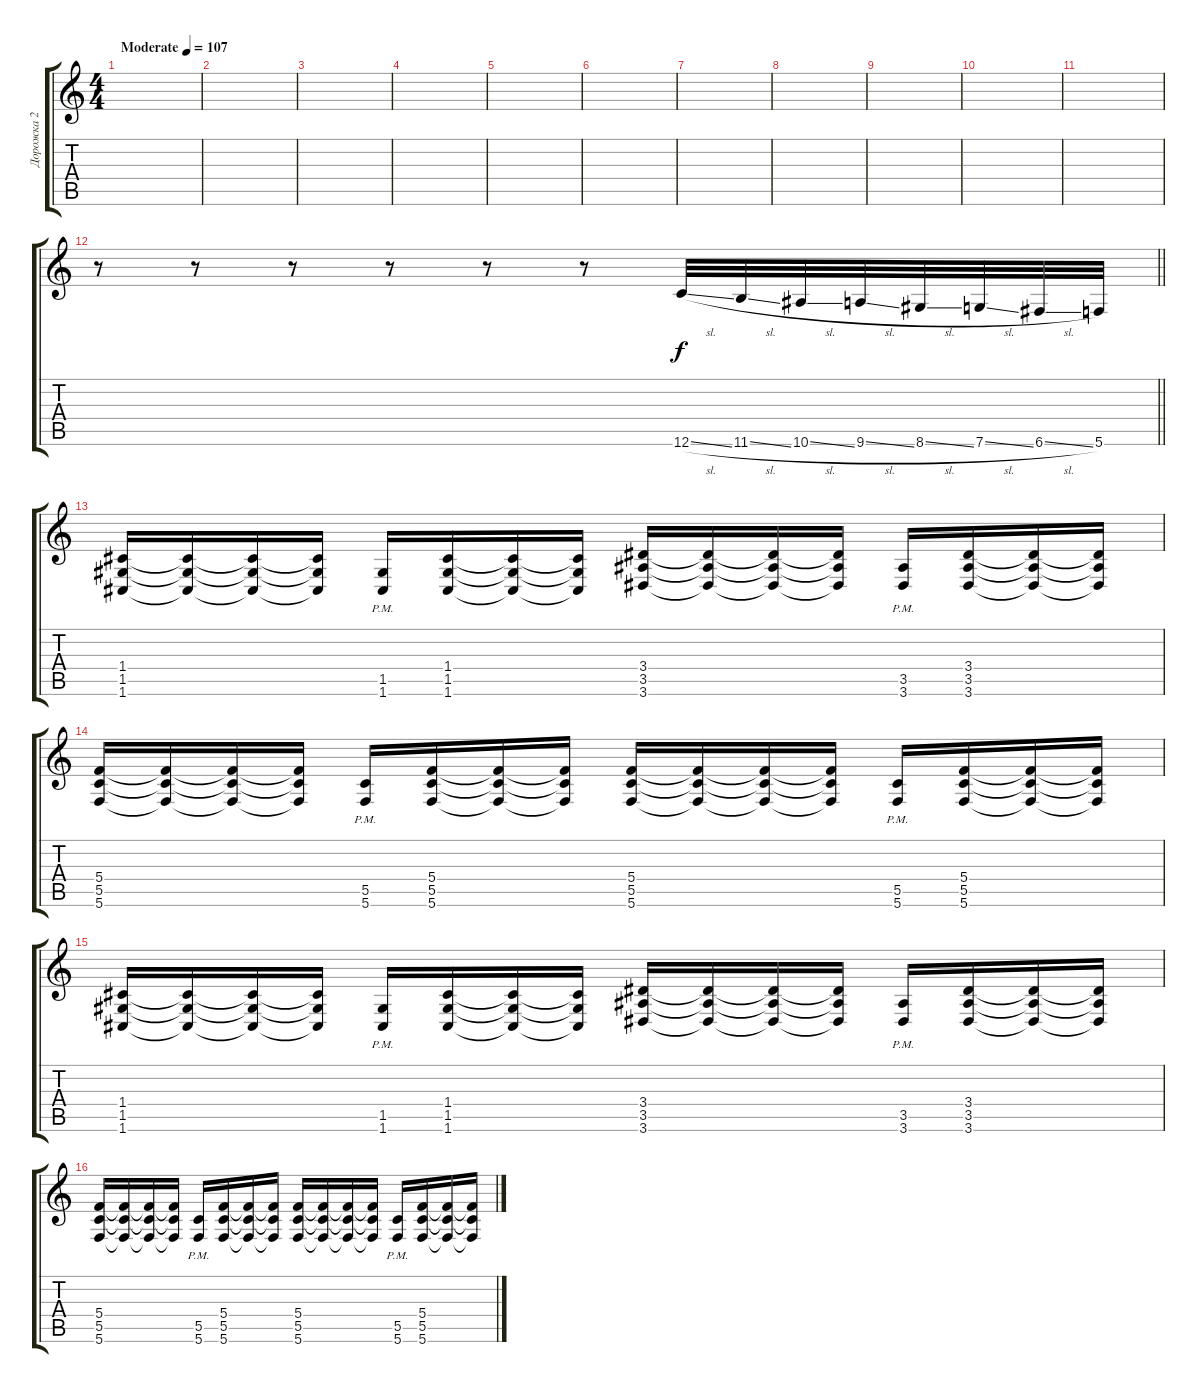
\track ("Дорожка 2" "Дорожка 2") {instrument distortionguitar}
\staff {score tabs}
\tuning (D4 A3 F3 C3 G2 C2) {hide}
\ts (4 4)
\section ("" "")
\tempo (107 "Moderate")
\clef g2
\ks c
|
|
|
|
|
|
|
|
|
|
|
\barLineRight lightlight
r.8 r.8 r.8 r.8 r.8 r.8 12.6{sl}.32 11.6{sl}.32 10.6{sl}.32 9.6{sl}.32 8.6{sl}.32 7.6{sl}.32 6.6{sl}.32 5.6.32 |
\section ("" "")
(1.4 1.5 1.6).16 (1.4{t} 1.5{t} 1.6{t}).16 (1.4{t} 1.5{t} 1.6{t}).16 (1.4{t} 1.5{t} 1.6{t}).16 (1.5{pm} 1.6{pm}).16 (1.4 1.5 1.6).16 (1.4{t} 1.5{t} 1.6{t}).16 (1.4{t} 1.5{t} 1.6{t}).16 (3.4 3.5 3.6).16 (3.4{t} 3.5{t} 3.6{t}).16 (3.4{t} 3.5{t} 3.6{t}).16 (3.4{t} 3.5{t} 3.6{t}).16 (3.5{pm} 3.6{pm}).16 (3.4 3.5 3.6).16 (3.4{t} 3.5{t} 3.6{t}).16 (3.4{t} 3.5{t} 3.6{t}).16 |
(5.4 5.5 5.6).16 (5.4{t} 5.5{t} 5.6{t}).16 (5.4{t} 5.5{t} 5.6{t}).16 (5.4{t} 5.5{t} 5.6{t}).16 (5.5{pm} 5.6{pm}).16 (5.4 5.5 5.6).16 (5.4{t} 5.5{t} 5.6{t}).16 (5.4{t} 5.5{t} 5.6{t}).16 (5.4 5.5 5.6).16 (5.4{t} 5.5{t} 5.6{t}).16 (5.4{t} 5.5{t} 5.6{t}).16 (5.4{t} 5.5{t} 5.6{t}).16 (5.5{pm} 5.6{pm}).16 (5.4 5.5 5.6).16 (5.4{t} 5.5{t} 5.6{t}).16 (5.4{t} 5.5{t} 5.6{t}).16 |
(1.4 1.5 1.6).16 (1.4{t} 1.5{t} 1.6{t}).16 (1.4{t} 1.5{t} 1.6{t}).16 (1.4{t} 1.5{t} 1.6{t}).16 (1.5{pm} 1.6{pm}).16 (1.4 1.5 1.6).16 (1.4{t} 1.5{t} 1.6{t}).16 (1.4{t} 1.5{t} 1.6{t}).16 (3.4 3.5 3.6).16 (3.4{t} 3.5{t} 3.6{t}).16 (3.4{t} 3.5{t} 3.6{t}).16 (3.4{t} 3.5{t} 3.6{t}).16 (3.5{pm} 3.6{pm}).16 (3.4 3.5 3.6).16 (3.4{t} 3.5{t} 3.6{t}).16 (3.4{t} 3.5{t} 3.6{t}).16 |
(5.4 5.5 5.6).16 (5.4{t} 5.5{t} 5.6{t}).16 (5.4{t} 5.5{t} 5.6{t}).16 (5.4{t} 5.5{t} 5.6{t}).16 (5.5{pm} 5.6{pm}).16 (5.4 5.5 5.6).16 (5.4{t} 5.5{t} 5.6{t}).16 (5.4{t} 5.5{t} 5.6{t}).16 (5.4 5.5 5.6).16 (5.4{t} 5.5{t} 5.6{t}).16 (5.4{t} 5.5{t} 5.6{t}).16 (5.4{t} 5.5{t} 5.6{t}).16 (5.5{pm} 5.6{pm}).16 (5.4 5.5 5.6).16 (5.4{t} 5.5{t} 5.6{t}).16 (5.4{t} 5.5{t} 5.6{t}).16
